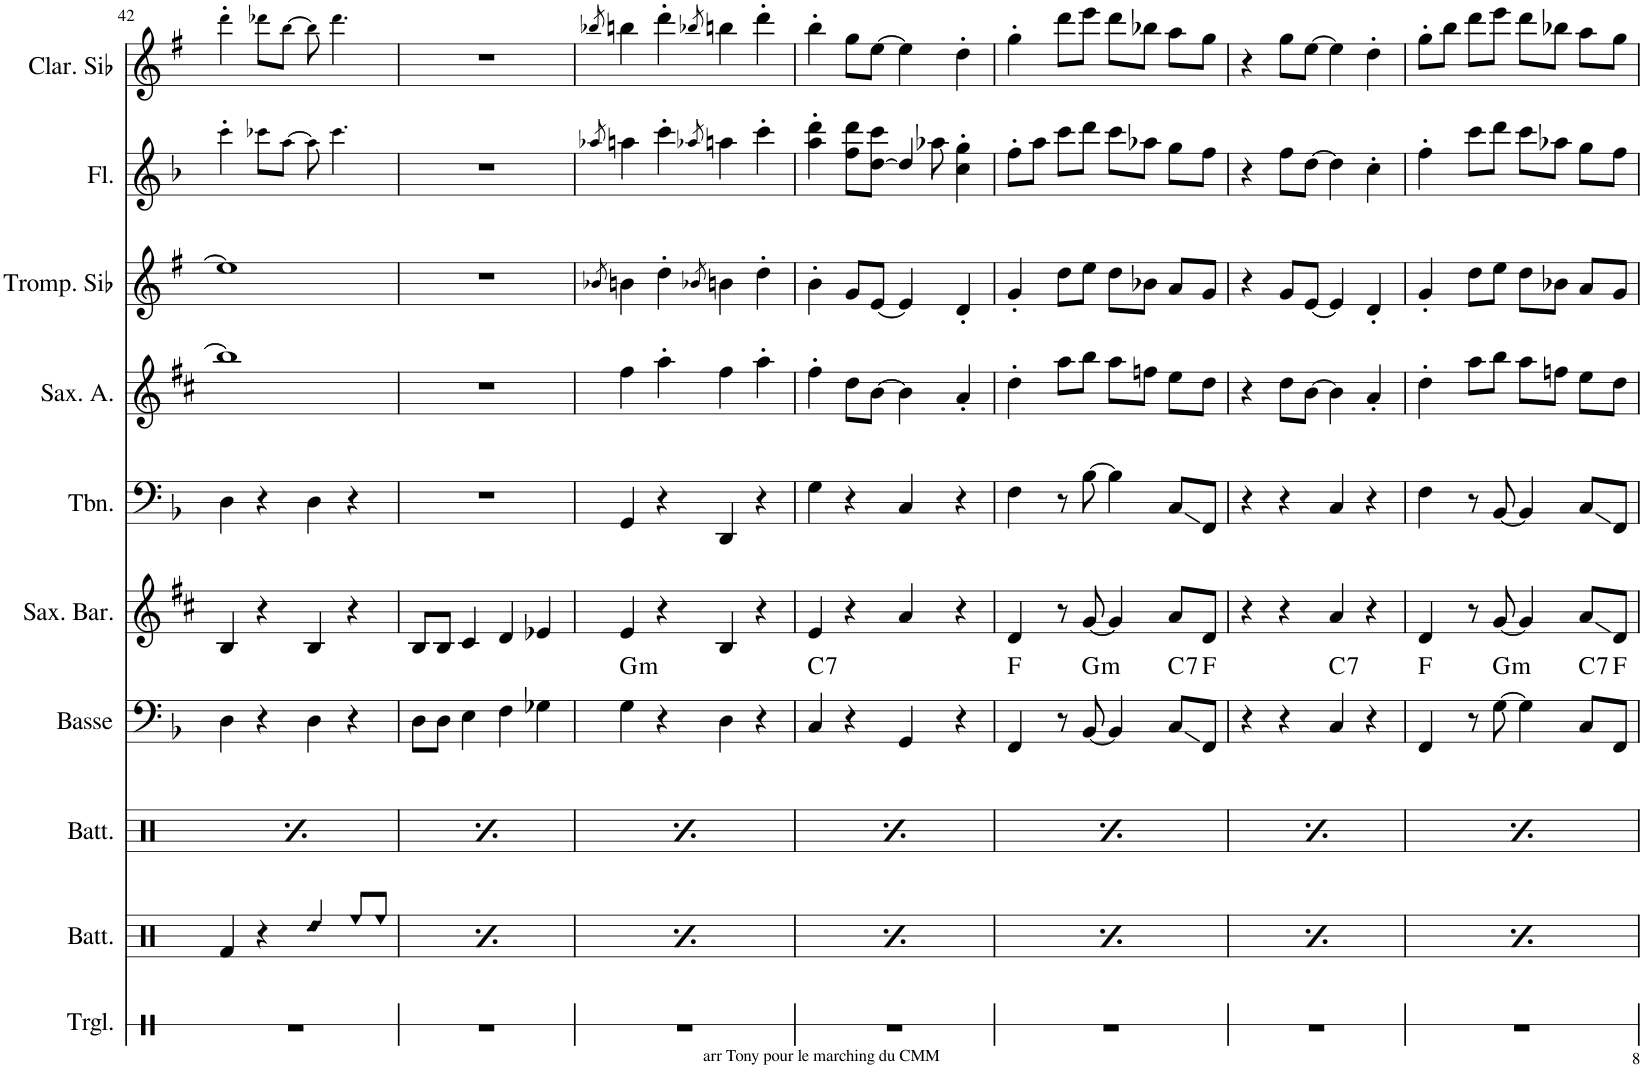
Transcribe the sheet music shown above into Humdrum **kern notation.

**kern	**kern	**kern	**kern	**harte	**kern	**kern	**kern	**kern	**kern	**kern
*part10	*part9	*part8	*part7	*part7	*part6	*part5	*part4	*part3	*part2	*part1
*staff10	*staff9	*staff8	*staff7	*	*staff6	*staff5	*staff4	*staff3	*staff2	*staff1
*I"Triangle	*I"Batterie	*I"Batterie	*I"Basse acoustique	*	*I"Saxophone Baryton	*I"Trombone	*I"Saxophone Alto	*I"Trompette en Sib	*I"Flûte	*I"Clarinette en Sib
*I'Trgl.	*I'Batt.	*I'Batt.	*I'Basse	*	*I'Sax. Bar.	*I'Tbn.	*I'Sax. A.	*I'Tromp. Sib	*I'Fl.	*I'Clar. Sib
!!LO:PB:g=z
*clefX	*clefX	*clefX	*clefF4	*	*clefG2	*clefF4	*clefG2	*clefG2	*clefG2	*clefG2
*	*	*	*Trd7c12	*	*Trd12c21	*	*Trd5c9	*Trd1c2	*	*Trd1c2
*k[]	*k[b-]	*k[b-]	*k[b-]	*	*k[f#c#]	*k[b-]	*k[f#c#]	*k[f#]	*k[b-]	*k[f#]
=42	=42	=42	=42	=42	=42	=42	=42	=42	=42	=42
1r	4Rf/	4Ree\	4D\	.	4B/	4D\	1bb]	1ee]	4ccc'!\	4ddd'!\
.	4r	8Rgg/L	4r	.	4r	4r	.	.	8ccc-X!\L	8ddd-X!\L
.	.	8Rgg'/J	.	.	.	.	.	.	[8aa!\J	[8bb!\J
!	!LO:N:head=diamond	!	!	!	!	!	!	!	!	!
.	4Rdd/	4Ree\	4D\	.	4B/	4D\	.	.	8aa!\]	8bb!\]
.	.	.	.	.	.	.	.	.	4.ccc-!\	4.ddd-!\
.	8Ree/L	8Rgg/L	4r	.	4r	4r	.	.	.	.
.	8Ree/J	8Rgg'/J	.	.	.	.	.	.	.	.
=43	=43	=43	=43	=43	=43	=43	=43	=43	=43	=43
1r	4Rf/	4Ree\	8D\L	.	8B/L	1r	1r	1r	1r	1r
.	.	.	8D\J	.	8B/J	.	.	.	.	.
.	4r	8Rgg/L	4E\	.	4c#/	.	.	.	.	.
.	.	8Rgg'/J	.	.	.	.	.	.	.	.
!	!LO:N:head=diamond	!	!	!	!	!	!	!	!	!
.	4Rdd/	4Ree\	4F\	.	4d/	.	.	.	.	.
.	8Ree/L	8Rgg/L	4G-X\	.	4e-X/	.	.	.	.	.
.	8Ree/J	8Rgg'/J	.	.	.	.	.	.	.	.
=44	=44	=44	=44	=44	=44	=44	=44	=44	=44	=44
.	.	.	.	.	.	.	.	8qb-X/	8qaa-X/	8qbb-X/
!	!	!	!	!LO:H:kt=m	!	!	!	!	!	!
1r	4Rf/	4Ree\	4G\	G:min	4e/	4GG/	4ff#\	4bn\	4aan\	4bbn\
.	4r	8Rgg/L	4r	.	4r	4r	4aa'\	4dd'\	4ccc'\	4ddd'\
.	.	8Rgg'/J	.	.	.	.	.	.	.	.
.	.	.	.	.	.	.	.	8qb-X/	8qaa-X/	8qbb-X/
!	!LO:N:head=diamond	!	!	!	!	!	!	!	!	!
.	4Rdd/	4Ree\	4D\	.	4B/	4DD/	4ff#\	4bn\	4aan\	4bbn\
.	8Ree/L	8Rgg/L	4r	.	4r	4r	4aa'\	4dd'\	4ccc'\	4ddd'\
.	8Ree/J	8Rgg'/J	.	.	.	.	.	.	.	.
=45	=45	=45	=45	=45	=45	=45	=45	=45	=45	=45
*	*	*	*	*	*	*	*	*	*^	*
!	!	!	!	!LO:H:kt=7	!	!	!	!	!	!	!
1r	4Rf/	4Ree\	4C/	C:7	4e/	4G\	4ff#'\	4b'\	4aa\' 4ddd\'	8ryy	4bb'\
*	*	*	*	*	*	*	*	*	*v	*v	*
.	4r	8Rgg/L	4r	.	4r	4r	8dd\L	8g/L	8ff\ 8ddd\L	8gg\L
.	.	8Rgg'/J	.	.	.	.	[8b\J	[8e/J	[8dd\ 8ccc\J	[8ee\J
!	!LO:N:head=diamond	!	!	!	!	!	!	!	!	!
.	4Rdd/	4Ree\	4GG/	.	4a/	4C/	4b\]	4e/]	4dd/]	4ee\]
*	*	*	*	*	*	*	*	*	*^	*
.	.	.	.	.	.	.	.	.	.	8aa-X\	.
.	8Ree/L	8Rgg/L	4r	.	4r	4r	4a'/	4d'/	4cc\' 4gg\'	4ryy	4dd'\
.	8Ree/J	8Rgg'/J	.	.	.	.	.	.	.	.	.
*	*	*	*	*	*	*	*	*	*v	*v	*
=46	=46	=46	=46	=46	=46	=46	=46	=46	=46	=46
1r	4Rf/	4Ree\	4FF/	F:maj	4d/	4F\	4dd'\	4g'/	8ff'\L	4gg'\
.	.	.	.	.	.	.	.	.	8aa\J	.
.	4r	8Rgg/L	8r	.	8r	8r	8aa\L	8dd\L	8ccc\L	8ddd\L
!	!	!	!	!LO:H:kt=m	!	!	!	!	!	!
.	.	8Rgg'/J	[8BB-/	G:min	[8g/	[8B-\	8bb\J	8ee\J	8ddd\J	8eee\J
!	!LO:N:head=diamond	!	!	!	!	!	!	!	!	!
.	4Rdd/	4Ree\	4BB-/]	.	4g/]	4B-\]	8aa\L	8dd\L	8ccc\L	8ddd\L
.	.	.	.	.	.	.	8ffn\J	8b-X\J	8aa-X\J	8bb-X\J
!	!	!	!	!LO:H:kt=7	!	!	!	!	!	!
.	8Ree/L	8Rgg/L	8C/L	C:7	8a/L	8C/L	8ee\L	8a/L	8gg\L	8aa\L
.	8Ree/J	8Rgg'/J	8FF/J	F:maj	8d/J	8FF/J	8dd\J	8g/J	8ff\J	8gg\J
=47	=47	=47	=47	=47	=47	=47	=47	=47	=47	=47
1r	4Rf/	4Ree\	4r	.	4r	4r	4r	4r	4r	4r
.	4r	8Rgg/L	4r	.	4r	4r	8dd\L	8g/L	8ff\L	8gg\L
.	.	8Rgg'/J	.	.	.	.	[8b\J	[8e/J	[8dd\J	[8ee\J
!	!LO:N:head=diamond	!	!	!LO:H:kt=7	!	!	!	!	!	!
.	4Rdd/	4Ree\	4C/	C:7	4a/	4C/	4b\]	4e/]	4dd\]	4ee\]
.	8Ree/L	8Rgg/L	4r	.	4r	4r	4a'/	4d'/	4cc'\	4dd'\
.	8Ree/J	8Rgg'/J	.	.	.	.	.	.	.	.
=48	=48	=48	=48	=48	=48	=48	=48	=48	=48	=48
1r	4Rf/	4Ree\	4FF/	F:maj	4d/	4F\	4dd'\	4g'/	4ff'\	8gg'\L
.	.	.	.	.	.	.	.	.	.	8bb\J
.	4r	8Rgg/L	8r	.	8r	8r	8aa\L	8dd\L	8ccc\L	8ddd\L
!	!	!	!	!LO:H:kt=m	!	!	!	!	!	!
.	.	8Rgg'/J	[8G\	G:min	[8g/	[8BB-/	8bb\J	8ee\J	8ddd\J	8eee\J
!	!LO:N:head=diamond	!	!	!	!	!	!	!	!	!
.	4Rdd/	4Ree\	4G\]	.	4g/]	4BB-/]	8aa\L	8dd\L	8ccc\L	8ddd\L
.	.	.	.	.	.	.	8ffn\J	8b-X\J	8aa-X\J	8bb-X\J
!	!	!	!	!LO:H:kt=7	!	!	!	!	!	!
.	8Ree/L	8Rgg/L	8C/L	C:7	8a/L	8C/L	8ee\L	8a/L	8gg\L	8aa\L
.	8Ree/J	8Rgg'/J	8FF/J	F:maj	8d/J	8FF/J	8dd\J	8g/J	8ff\J	8gg\J
=	=	=	=	=	=	=	=	=	=	=
*-	*-	*-	*-	*-	*-	*-	*-	*-	*-	*-
